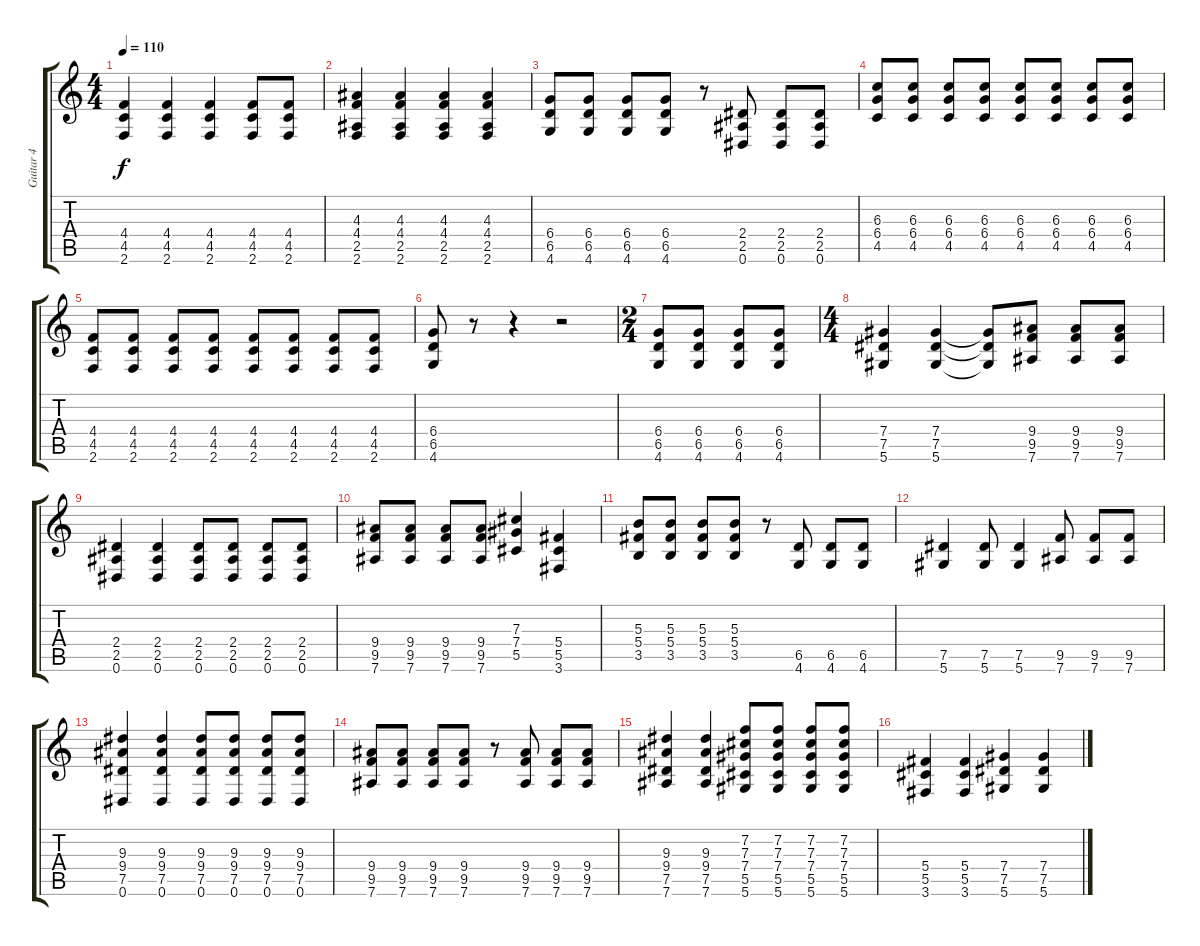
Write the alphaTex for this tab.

\track ("Guitar 4" "Guitar 4") {instrument distortionguitar}
\staff {score tabs}
\tuning (Eb4 Bb3 Gb3 Db3 Ab2 Eb2) {hide}
\ts (4 4)
\tempo 110
\clef g2
\ks c
(4.4 4.5 2.6).4{dy f} (4.4 4.5 2.6).4 (4.4 4.5 2.6).4 (4.4 4.5 2.6).8 (4.4 4.5 2.6).8 |
(4.3 4.4 2.5 2.6).4 (4.3 4.4 2.5 2.6).4 (4.3 4.4 2.5 2.6).4 (4.3 4.4 2.5 2.6).4 |
(6.4 6.5 4.6).8 (6.4 6.5 4.6).8 (6.4 6.5 4.6).8 (6.4 6.5 4.6).8 r.8 (2.4 2.5 0.6).8 (2.4 2.5 0.6).8 (2.4 2.5 0.6).8 |
(6.3 6.4 4.5).8 (6.3 6.4 4.5).8 (6.3 6.4 4.5).8 (6.3 6.4 4.5).8 (6.3 6.4 4.5).8 (6.3 6.4 4.5).8 (6.3 6.4 4.5).8 (6.3 6.4 4.5).8 |
(4.4 4.5 2.6).8 (4.4 4.5 2.6).8 (4.4 4.5 2.6).8 (4.4 4.5 2.6).8 (4.4 4.5 2.6).8 (4.4 4.5 2.6).8 (4.4 4.5 2.6).8 (4.4 4.5 2.6).8 |
(6.4 6.5 4.6).8 r.8 r.4 r.2 |
\ts (2 4)
(6.4 6.5 4.6).8 (6.4 6.5 4.6).8 (6.4 6.5 4.6).8 (6.4 6.5 4.6).8 |
\ts (4 4)
(7.4 7.5 5.6).4 (7.4 7.5 5.6).4 (7.4{t} 7.5{t} 5.6{t}).8 (9.4 9.5 7.6).8 (9.4 9.5 7.6).8 (9.4 9.5 7.6).8 |
(2.4 2.5 0.6).4 (2.4 2.5 0.6).4 (2.4 2.5 0.6).8 (2.4 2.5 0.6).8 (2.4 2.5 0.6).8 (2.4 2.5 0.6).8 |
(9.4 9.5 7.6).8 (9.4 9.5 7.6).8 (9.4 9.5 7.6).8 (9.4 9.5 7.6).8 (7.3 7.4 5.5).4 (5.4 5.5 3.6).4 |
(5.3 5.4 3.5).8 (5.3 5.4 3.5).8 (5.3 5.4 3.5).8 (5.3 5.4 3.5).8 r.8 (6.5 4.6).8 (6.5 4.6).8 (6.5 4.6).8 |
(7.5 5.6).4 (7.5 5.6).8 (7.5 5.6).4 (9.5 7.6).8 (9.5 7.6).8 (9.5 7.6).8 |
(9.3 9.4 7.5 0.6).4 (9.3 9.4 7.5 0.6).4 (9.3 9.4 7.5 0.6).8 (9.3 9.4 7.5 0.6).8 (9.3 9.4 7.5 0.6).8 (9.3 9.4 7.5 0.6).8 |
(9.4 9.5 7.6).8 (9.4 9.5 7.6).8 (9.4 9.5 7.6).8 (9.4 9.5 7.6).8 r.8 (9.4 9.5 7.6).8 (9.4 9.5 7.6).8 (9.4 9.5 7.6).8 |
(9.3 9.4 7.5 7.6).4 (9.3 9.4 7.5 7.6).4 (7.2 7.3 7.4 5.5 5.6).8 (7.2 7.3 7.4 5.5 5.6).8 (7.2 7.3 7.4 5.5 5.6).8 (7.2 7.3 7.4 5.5 5.6).8 |
(5.4 5.5 3.6).4 (5.4 5.5 3.6).4 (7.4 7.5 5.6).4 (7.4 7.5 5.6).4
